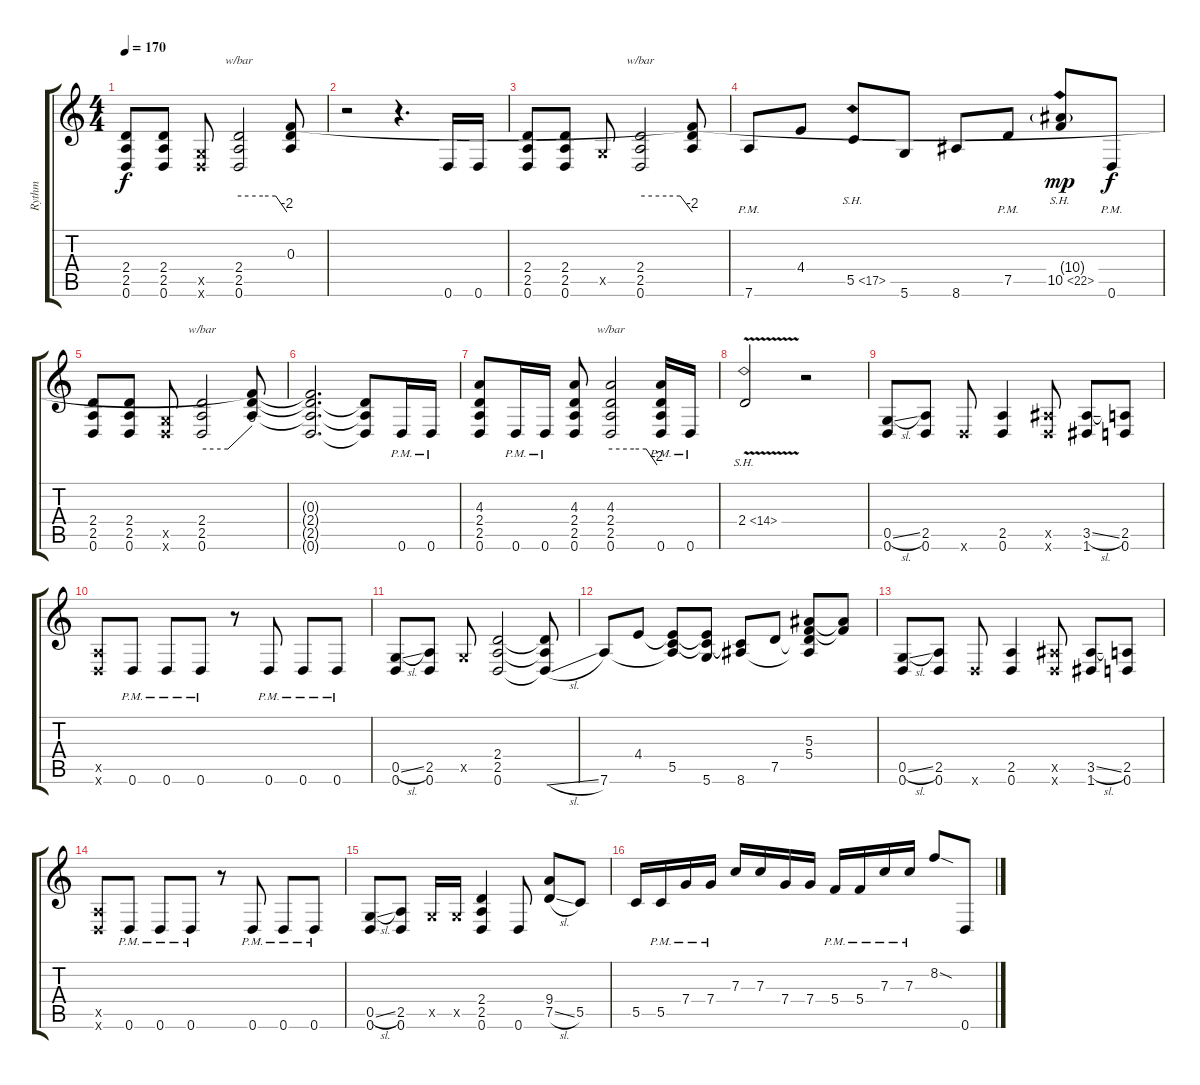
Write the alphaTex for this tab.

\track ("Rythm" "Rythm") {instrument distortionguitar}
\staff {score tabs}
\tuning (D4 A3 F3 C3 G2 D2) {hide}
\ts (4 4)
\tempo 170
\clef g2
\ks c
(2.4 2.5 0.6).8{dy f} (2.4 2.5 0.6).8 (0.5{x} 0.6{x}).8 (2.4 2.5 0.6).2{tbe (custom default 0 0 30 0 46 0 60 -8)} (0.3{t} 2.4{t} 2.5{t}).8 |
r.2 r.4{d} 0.6.16 0.6.16 |
(2.4 2.5 0.6).8 (2.4 2.5 0.6).8 0.5{x}.8 (2.4 2.5 0.6).2{tbe (custom default 0 0 30 0 46 0 60 -8)} (0.3{t} 2.4{t} 2.5{t}).8 |
7.6{pm}.8 4.4.8 5.5{sh 12}.8 5.6.8 8.6.8 7.5{pm}.8 (10.4{g} 10.5{sh 12}).8{dy mp} 0.6{pm}.8{dy f} |
(2.4 2.5 0.6).8 (2.4 2.5 0.6).8 (0.5{x} 0.6{x}).8 (2.4 2.5 0.6).2{tbe (custom default 0 0 31 0 60 20)} (0.3{t} 2.4{t} 2.5{t}).8 |
(0.3{t} 2.4{t} 2.5{t} 0.6{t}).2{d} (2.4{t} 2.5{t} 0.6{t}).8 0.6{pm}.16 0.6{pm}.16 |
(4.3 2.4 2.5 0.6).8 0.6{pm}.16 0.6{pm}.16 (4.3 2.4 2.5 0.6).8 (4.3 2.4 2.5 0.6).2{tbe (custom default 0 0 30 0 46 0 60 -8)} (4.3{t} 2.4{t} 2.5{t} 0.6{pm}).16 0.6{pm}.16 |
2.4{sh 12 v}.2 r.2 |
(0.5{sl} 0.6).8 (2.5 0.6).8 0.6{x}.8 (2.5 0.6).4 (3.5{x} 0.6{x}).8 (3.5{sl} 1.6).8 (2.5 0.6).8 |
(2.5{x} 0.6{x}).8 0.6{pm}.8 0.6{pm}.8 0.6{pm}.8 r.8 0.6{pm}.8 0.6{pm}.8 0.6{pm}.8 |
(0.5{sl} 0.6).8 (2.5 0.6).8 0.5{x}.8 (2.4 2.5 0.6).2 (2.4{t} 2.5{t} 0.6{sl t}).8 |
7.6.8 4.4.8 (4.4{t} 5.5 7.6{t}).8 (4.4{t} 5.5{t} 5.6).8 (5.5{t} 8.6).8 7.5.8 (5.3 5.4 7.5{t} 8.6{t}).8 (5.3{t} 5.4{t}).8 |
(0.5{sl} 0.6).8 (2.5 0.6).8 0.6{x}.8 (2.5 0.6).4 (3.5{x} 0.6{x}).8 (3.5{sl} 1.6).8 (2.5 0.6).8 |
(2.5{x} 0.6{x}).8 0.6{pm}.8 0.6{pm}.8 0.6{pm}.8 r.8 0.6{pm}.8 0.6{pm}.8 0.6{pm}.8 |
(0.5{sl} 0.6).8 (2.5 0.6).8 0.5{x}.16 0.5{x}.16 (2.4 2.5 0.6).4 0.6.8 (9.4 7.5{sl}).8 5.5.8 |
5.5.16 5.5{pm}.16 7.4{pm}.16 7.4{pm}.16 7.3.16 7.3.16 7.4.16 7.4.16 5.4{pm}.16 5.4{pm}.16 7.3{pm}.16 7.3{pm}.16 8.2{sod}.8 0.6.8
